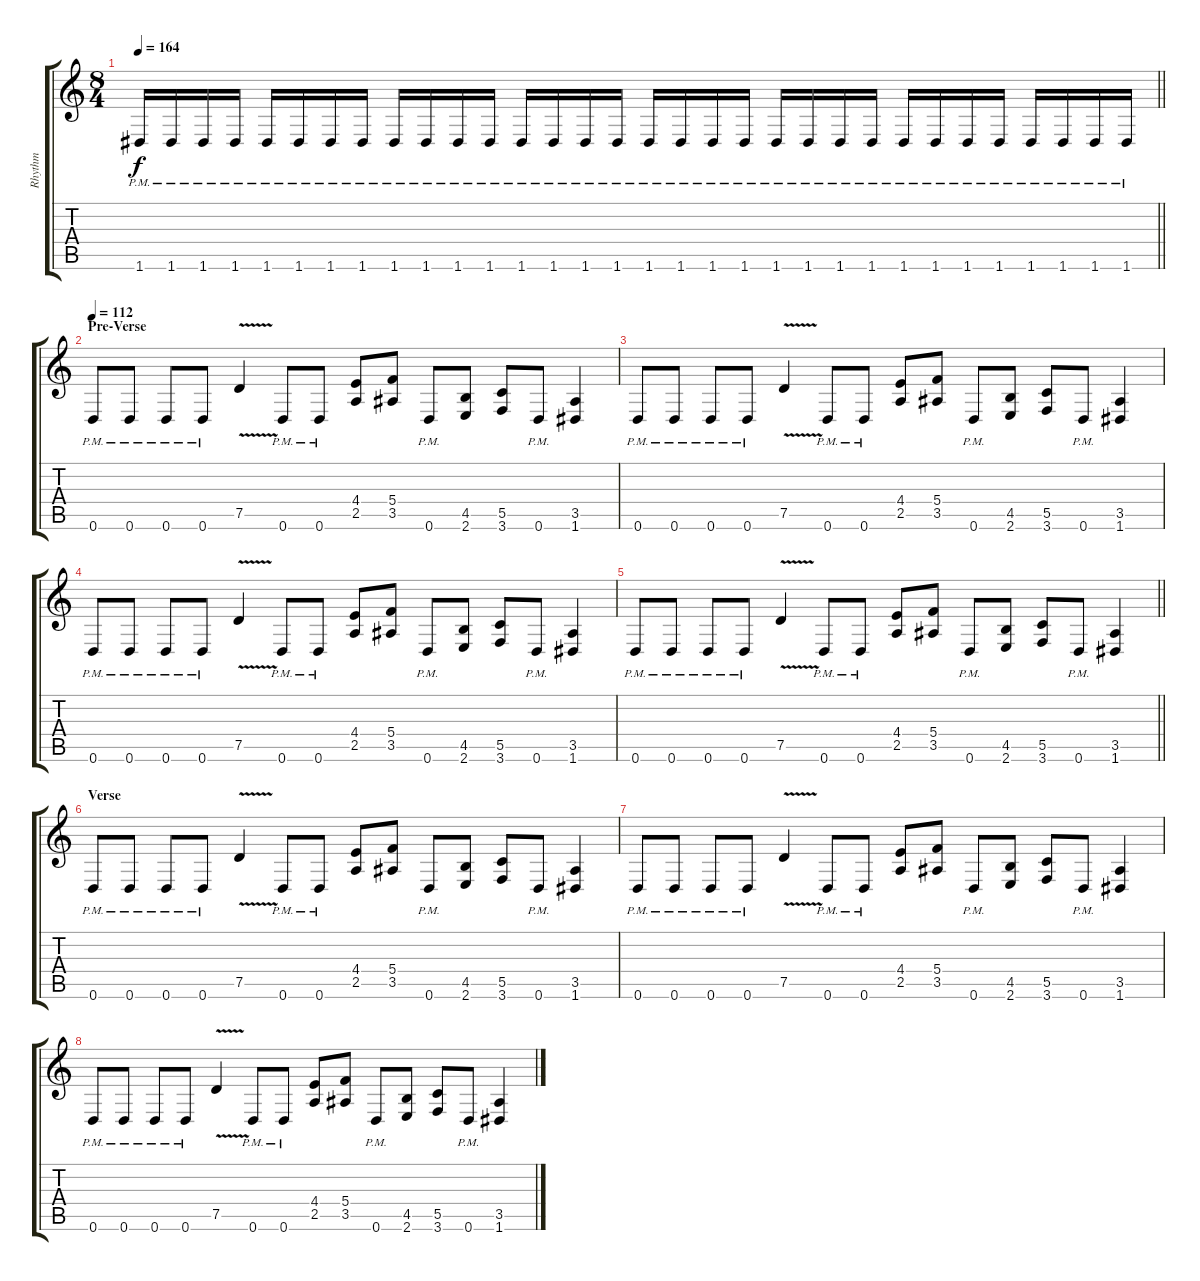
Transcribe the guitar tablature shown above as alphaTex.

\track ("Rhythm" "Rhythm") {instrument overdrivenguitar}
\staff {score tabs}
\tuning (D4 A3 F3 C3 G2 D2) {hide}
\ts (8 4)
\tempo 164
\clef g2
\barLineRight lightlight
\ks c
1.6{pm}.16{dy f} 1.6{pm}.16 1.6{pm}.16 1.6{pm}.16 1.6{pm}.16 1.6{pm}.16 1.6{pm}.16 1.6{pm}.16 1.6{pm}.16 1.6{pm}.16 1.6{pm}.16 1.6{pm}.16 1.6{pm}.16 1.6{pm}.16 1.6{pm}.16 1.6{pm}.16 1.6{pm}.16 1.6{pm}.16 1.6{pm}.16 1.6{pm}.16 1.6{pm}.16 1.6{pm}.16 1.6{pm}.16 1.6{pm}.16 1.6{pm}.16 1.6{pm}.16 1.6{pm}.16 1.6{pm}.16 1.6{pm}.16 1.6{pm}.16 1.6{pm}.16 1.6{pm}.16 |
\section ("" "Pre-Verse")
\tempo 112
0.6{pm}.8 0.6{pm}.8 0.6{pm}.8 0.6{pm}.8 7.5{v}.4 0.6{pm}.8 0.6{pm}.8 (4.4 2.5).8 (5.4 3.5).8 0.6{pm}.8 (4.5 2.6).8 (5.5 3.6).8 0.6{pm}.8 (3.5 1.6).4 |
0.6{pm}.8 0.6{pm}.8 0.6{pm}.8 0.6{pm}.8 7.5{v}.4 0.6{pm}.8 0.6{pm}.8 (4.4 2.5).8 (5.4 3.5).8 0.6{pm}.8 (4.5 2.6).8 (5.5 3.6).8 0.6{pm}.8 (3.5 1.6).4 |
0.6{pm}.8 0.6{pm}.8 0.6{pm}.8 0.6{pm}.8 7.5{v}.4 0.6{pm}.8 0.6{pm}.8 (4.4 2.5).8 (5.4 3.5).8 0.6{pm}.8 (4.5 2.6).8 (5.5 3.6).8 0.6{pm}.8 (3.5 1.6).4 |
\barLineRight lightlight
0.6{pm}.8 0.6{pm}.8 0.6{pm}.8 0.6{pm}.8 7.5{v}.4 0.6{pm}.8 0.6{pm}.8 (4.4 2.5).8 (5.4 3.5).8 0.6{pm}.8 (4.5 2.6).8 (5.5 3.6).8 0.6{pm}.8 (3.5 1.6).4 |
\section ("" "Verse")
0.6{pm}.8 0.6{pm}.8 0.6{pm}.8 0.6{pm}.8 7.5{v}.4 0.6{pm}.8 0.6{pm}.8 (4.4 2.5).8 (5.4 3.5).8 0.6{pm}.8 (4.5 2.6).8 (5.5 3.6).8 0.6{pm}.8 (3.5 1.6).4 |
0.6{pm}.8 0.6{pm}.8 0.6{pm}.8 0.6{pm}.8 7.5{v}.4 0.6{pm}.8 0.6{pm}.8 (4.4 2.5).8 (5.4 3.5).8 0.6{pm}.8 (4.5 2.6).8 (5.5 3.6).8 0.6{pm}.8 (3.5 1.6).4 |
0.6{pm}.8 0.6{pm}.8 0.6{pm}.8 0.6{pm}.8 7.5{v}.4 0.6{pm}.8 0.6{pm}.8 (4.4 2.5).8 (5.4 3.5).8 0.6{pm}.8 (4.5 2.6).8 (5.5 3.6).8 0.6{pm}.8 (3.5 1.6).4
